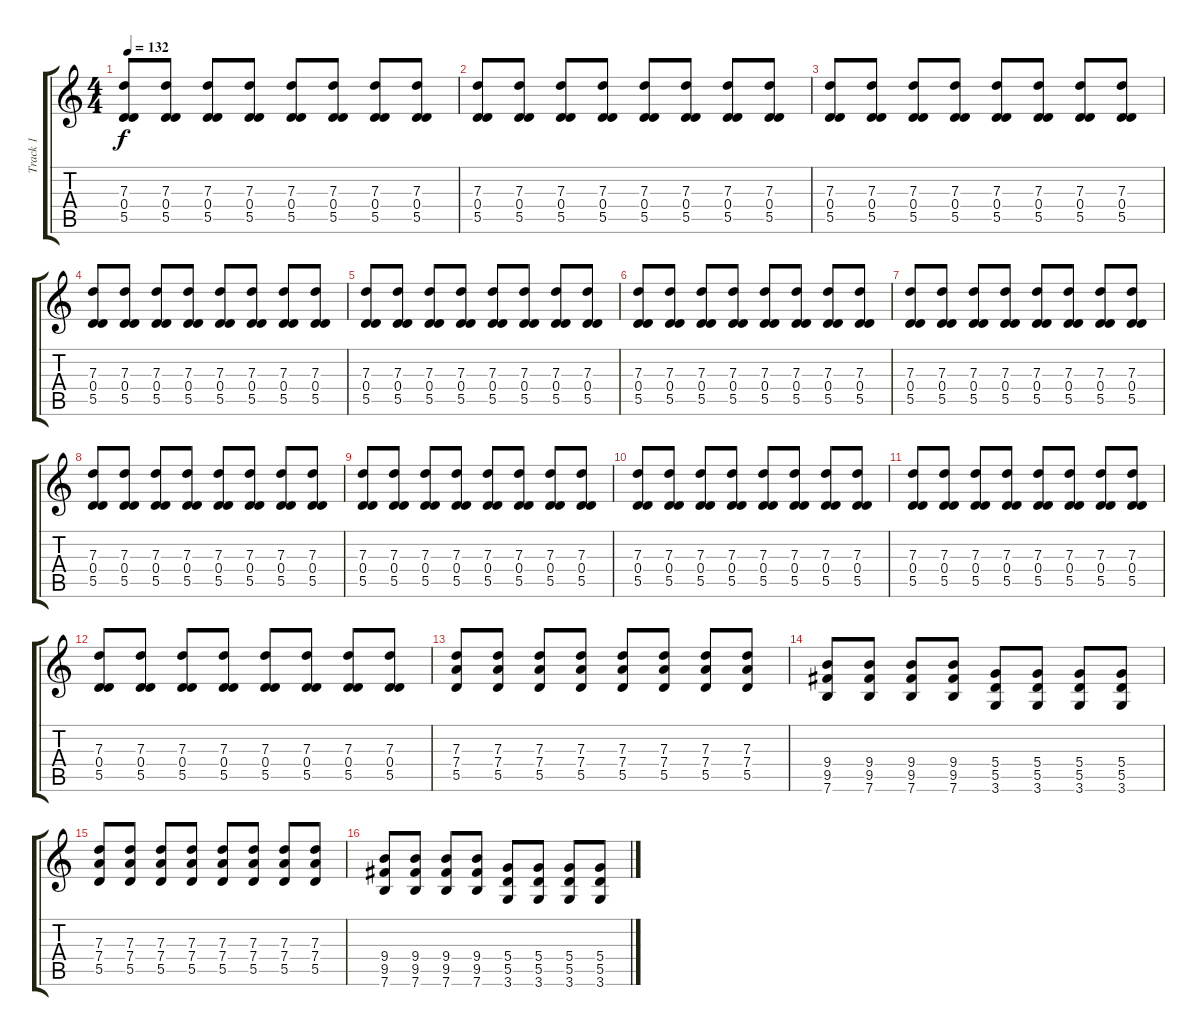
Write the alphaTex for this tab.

\track ("Track 1" "Track 1") {instrument overdrivenguitar}
\staff {score tabs}
\tuning (E4 B3 G3 D3 A2 E2) {hide}
\ts (4 4)
\tempo 132
\clef g2
\ks c
(7.3 0.4 5.5).8{dy f} (7.3 0.4 5.5).8 (7.3 0.4 5.5).8 (7.3 0.4 5.5).8 (7.3 0.4 5.5).8 (7.3 0.4 5.5).8 (7.3 0.4 5.5).8 (7.3 0.4 5.5).8 |
(7.3 0.4 5.5).8 (7.3 0.4 5.5).8 (7.3 0.4 5.5).8 (7.3 0.4 5.5).8 (7.3 0.4 5.5).8 (7.3 0.4 5.5).8 (7.3 0.4 5.5).8 (7.3 0.4 5.5).8 |
(7.3 0.4 5.5).8 (7.3 0.4 5.5).8 (7.3 0.4 5.5).8 (7.3 0.4 5.5).8 (7.3 0.4 5.5).8 (7.3 0.4 5.5).8 (7.3 0.4 5.5).8 (7.3 0.4 5.5).8 |
(7.3 0.4 5.5).8 (7.3 0.4 5.5).8 (7.3 0.4 5.5).8 (7.3 0.4 5.5).8 (7.3 0.4 5.5).8 (7.3 0.4 5.5).8 (7.3 0.4 5.5).8 (7.3 0.4 5.5).8 |
(7.3 0.4 5.5).8 (7.3 0.4 5.5).8 (7.3 0.4 5.5).8 (7.3 0.4 5.5).8 (7.3 0.4 5.5).8 (7.3 0.4 5.5).8 (7.3 0.4 5.5).8 (7.3 0.4 5.5).8 |
(7.3 0.4 5.5).8 (7.3 0.4 5.5).8 (7.3 0.4 5.5).8 (7.3 0.4 5.5).8 (7.3 0.4 5.5).8 (7.3 0.4 5.5).8 (7.3 0.4 5.5).8 (7.3 0.4 5.5).8 |
(7.3 0.4 5.5).8 (7.3 0.4 5.5).8 (7.3 0.4 5.5).8 (7.3 0.4 5.5).8 (7.3 0.4 5.5).8 (7.3 0.4 5.5).8 (7.3 0.4 5.5).8 (7.3 0.4 5.5).8 |
(7.3 0.4 5.5).8 (7.3 0.4 5.5).8 (7.3 0.4 5.5).8 (7.3 0.4 5.5).8 (7.3 0.4 5.5).8 (7.3 0.4 5.5).8 (7.3 0.4 5.5).8 (7.3 0.4 5.5).8 |
(7.3 0.4 5.5).8 (7.3 0.4 5.5).8 (7.3 0.4 5.5).8 (7.3 0.4 5.5).8 (7.3 0.4 5.5).8 (7.3 0.4 5.5).8 (7.3 0.4 5.5).8 (7.3 0.4 5.5).8 |
(7.3 0.4 5.5).8 (7.3 0.4 5.5).8 (7.3 0.4 5.5).8 (7.3 0.4 5.5).8 (7.3 0.4 5.5).8 (7.3 0.4 5.5).8 (7.3 0.4 5.5).8 (7.3 0.4 5.5).8 |
(7.3 0.4 5.5).8 (7.3 0.4 5.5).8 (7.3 0.4 5.5).8 (7.3 0.4 5.5).8 (7.3 0.4 5.5).8 (7.3 0.4 5.5).8 (7.3 0.4 5.5).8 (7.3 0.4 5.5).8 |
(7.3 0.4 5.5).8 (7.3 0.4 5.5).8 (7.3 0.4 5.5).8 (7.3 0.4 5.5).8 (7.3 0.4 5.5).8 (7.3 0.4 5.5).8 (7.3 0.4 5.5).8 (7.3 0.4 5.5).8 |
(7.3 7.4 5.5).8 (7.3 7.4 5.5).8 (7.3 7.4 5.5).8 (7.3 7.4 5.5).8 (7.3 7.4 5.5).8 (7.3 7.4 5.5).8 (7.3 7.4 5.5).8 (7.3 7.4 5.5).8 |
(9.4 9.5 7.6).8 (9.4 9.5 7.6).8 (9.4 9.5 7.6).8 (9.4 9.5 7.6).8 (5.4 5.5 3.6).8 (5.4 5.5 3.6).8 (5.4 5.5 3.6).8 (5.4 5.5 3.6).8 |
(7.3 7.4 5.5).8 (7.3 7.4 5.5).8 (7.3 7.4 5.5).8 (7.3 7.4 5.5).8 (7.3 7.4 5.5).8 (7.3 7.4 5.5).8 (7.3 7.4 5.5).8 (7.3 7.4 5.5).8 |
(9.4 9.5 7.6).8 (9.4 9.5 7.6).8 (9.4 9.5 7.6).8 (9.4 9.5 7.6).8 (5.4 5.5 3.6).8 (5.4 5.5 3.6).8 (5.4 5.5 3.6).8 (5.4 5.5 3.6).8
